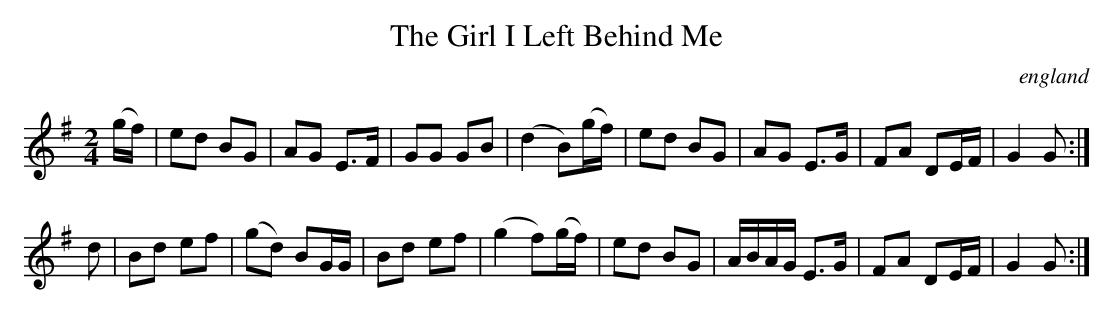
X:1
T:The Girl I Left Behind Me
O:england
M:2/4
L:1/8
K:G
(g/f/)|ed BG|AG   E>F  |GG GB|(d2 B)(g/f/)|ed BG|AG       E>G|FA DE/F/|G2 G:|
d     |Bd ef|(gd) BG/G/|Bd ef|(g2 f)(g/f/)|ed BG|A/B/A/G/ E>G|FA DE/F/|G2 G:|
